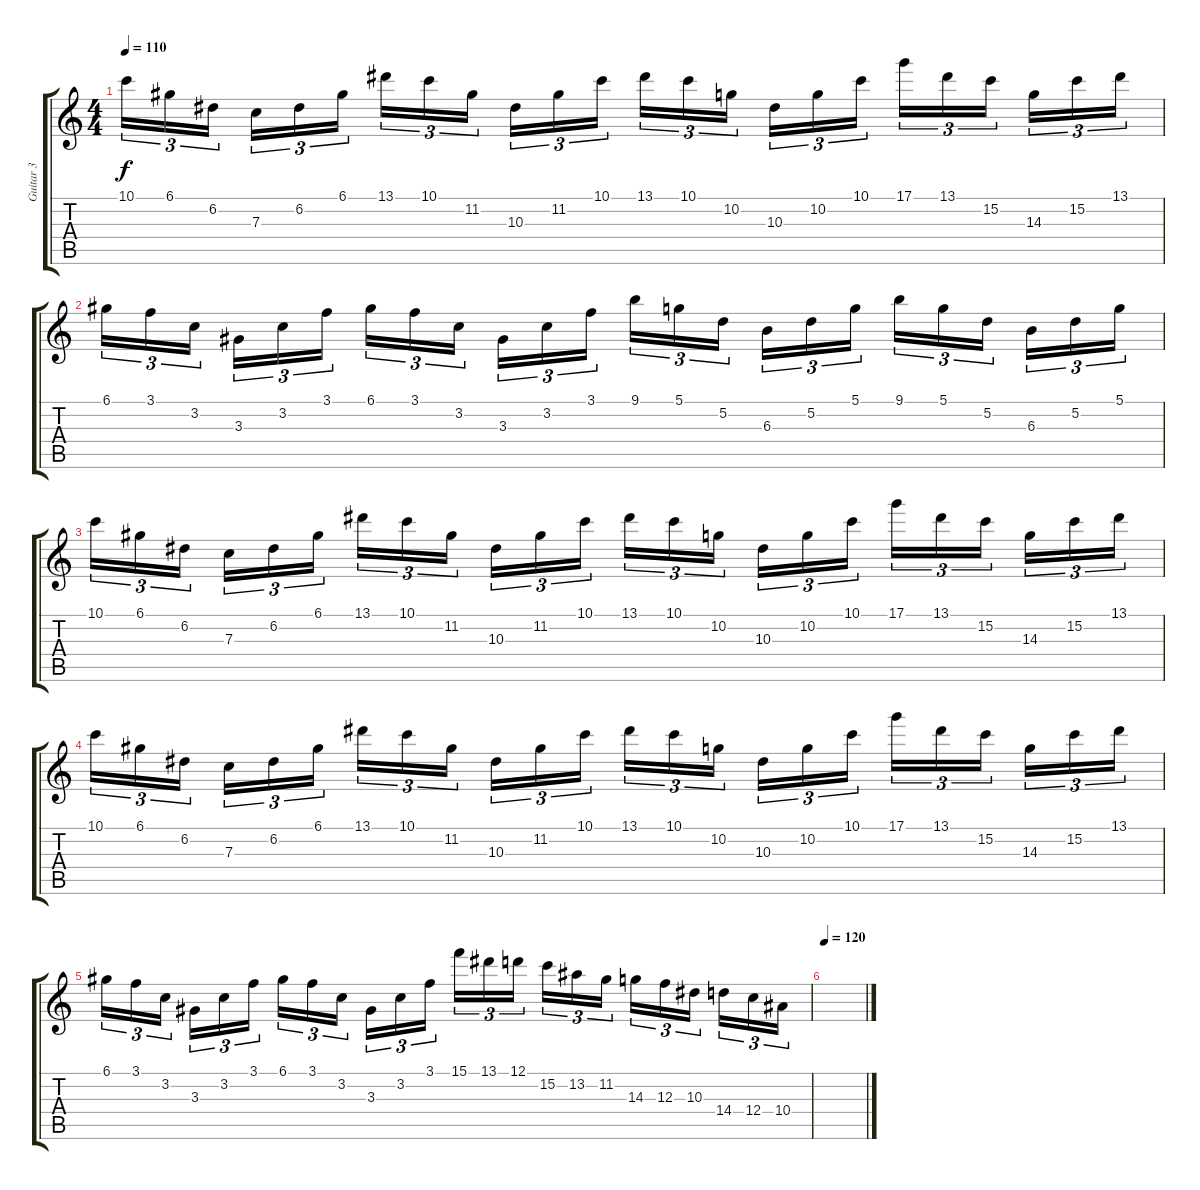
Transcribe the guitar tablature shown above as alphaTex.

\track ("Guitar 3" "Guitar 3") {instrument distortionguitar}
\staff {score tabs}
\tuning (D4 A3 F3 C3 G2 C2) {hide}
\ts (4 4)
\tempo 110
\clef g2
\ks c
10.1.16{tu (3 2) dy f} 6.1.16{tu (3 2)} 6.2.16{tu (3 2)} 7.3.16{tu (3 2)} 6.2.16{tu (3 2)} 6.1.16{tu (3 2)} 13.1.16{tu (3 2)} 10.1.16{tu (3 2)} 11.2.16{tu (3 2)} 10.3.16{tu (3 2)} 11.2.16{tu (3 2)} 10.1.16{tu (3 2)} 13.1.16{tu (3 2)} 10.1.16{tu (3 2)} 10.2.16{tu (3 2)} 10.3.16{tu (3 2)} 10.2.16{tu (3 2)} 10.1.16{tu (3 2)} 17.1.16{tu (3 2)} 13.1.16{tu (3 2)} 15.2.16{tu (3 2)} 14.3.16{tu (3 2)} 15.2.16{tu (3 2)} 13.1.16{tu (3 2)} |
6.1.16{tu (3 2)} 3.1.16{tu (3 2)} 3.2.16{tu (3 2)} 3.3.16{tu (3 2)} 3.2.16{tu (3 2)} 3.1.16{tu (3 2)} 6.1.16{tu (3 2)} 3.1.16{tu (3 2)} 3.2.16{tu (3 2)} 3.3.16{tu (3 2)} 3.2.16{tu (3 2)} 3.1.16{tu (3 2)} 9.1.16{tu (3 2)} 5.1.16{tu (3 2)} 5.2.16{tu (3 2)} 6.3.16{tu (3 2)} 5.2.16{tu (3 2)} 5.1.16{tu (3 2)} 9.1.16{tu (3 2)} 5.1.16{tu (3 2)} 5.2.16{tu (3 2)} 6.3.16{tu (3 2)} 5.2.16{tu (3 2)} 5.1.16{tu (3 2)} |
10.1.16{tu (3 2)} 6.1.16{tu (3 2)} 6.2.16{tu (3 2)} 7.3.16{tu (3 2)} 6.2.16{tu (3 2)} 6.1.16{tu (3 2)} 13.1.16{tu (3 2)} 10.1.16{tu (3 2)} 11.2.16{tu (3 2)} 10.3.16{tu (3 2)} 11.2.16{tu (3 2)} 10.1.16{tu (3 2)} 13.1.16{tu (3 2)} 10.1.16{tu (3 2)} 10.2.16{tu (3 2)} 10.3.16{tu (3 2)} 10.2.16{tu (3 2)} 10.1.16{tu (3 2)} 17.1.16{tu (3 2)} 13.1.16{tu (3 2)} 15.2.16{tu (3 2)} 14.3.16{tu (3 2)} 15.2.16{tu (3 2)} 13.1.16{tu (3 2)} |
10.1.16{tu (3 2)} 6.1.16{tu (3 2)} 6.2.16{tu (3 2)} 7.3.16{tu (3 2)} 6.2.16{tu (3 2)} 6.1.16{tu (3 2)} 13.1.16{tu (3 2)} 10.1.16{tu (3 2)} 11.2.16{tu (3 2)} 10.3.16{tu (3 2)} 11.2.16{tu (3 2)} 10.1.16{tu (3 2)} 13.1.16{tu (3 2)} 10.1.16{tu (3 2)} 10.2.16{tu (3 2)} 10.3.16{tu (3 2)} 10.2.16{tu (3 2)} 10.1.16{tu (3 2)} 17.1.16{tu (3 2)} 13.1.16{tu (3 2)} 15.2.16{tu (3 2)} 14.3.16{tu (3 2)} 15.2.16{tu (3 2)} 13.1.16{tu (3 2)} |
6.1.16{tu (3 2)} 3.1.16{tu (3 2)} 3.2.16{tu (3 2)} 3.3.16{tu (3 2)} 3.2.16{tu (3 2)} 3.1.16{tu (3 2)} 6.1.16{tu (3 2)} 3.1.16{tu (3 2)} 3.2.16{tu (3 2)} 3.3.16{tu (3 2)} 3.2.16{tu (3 2)} 3.1.16{tu (3 2)} 15.1.16{tu (3 2)} 13.1.16{tu (3 2)} 12.1.16{tu (3 2)} 15.2.16{tu (3 2)} 13.2.16{tu (3 2)} 11.2.16{tu (3 2)} 14.3.16{tu (3 2)} 12.3.16{tu (3 2)} 10.3.16{tu (3 2)} 14.4.16{tu (3 2)} 12.4.16{tu (3 2)} 10.4.16{tu (3 2)} |
\tempo 120
